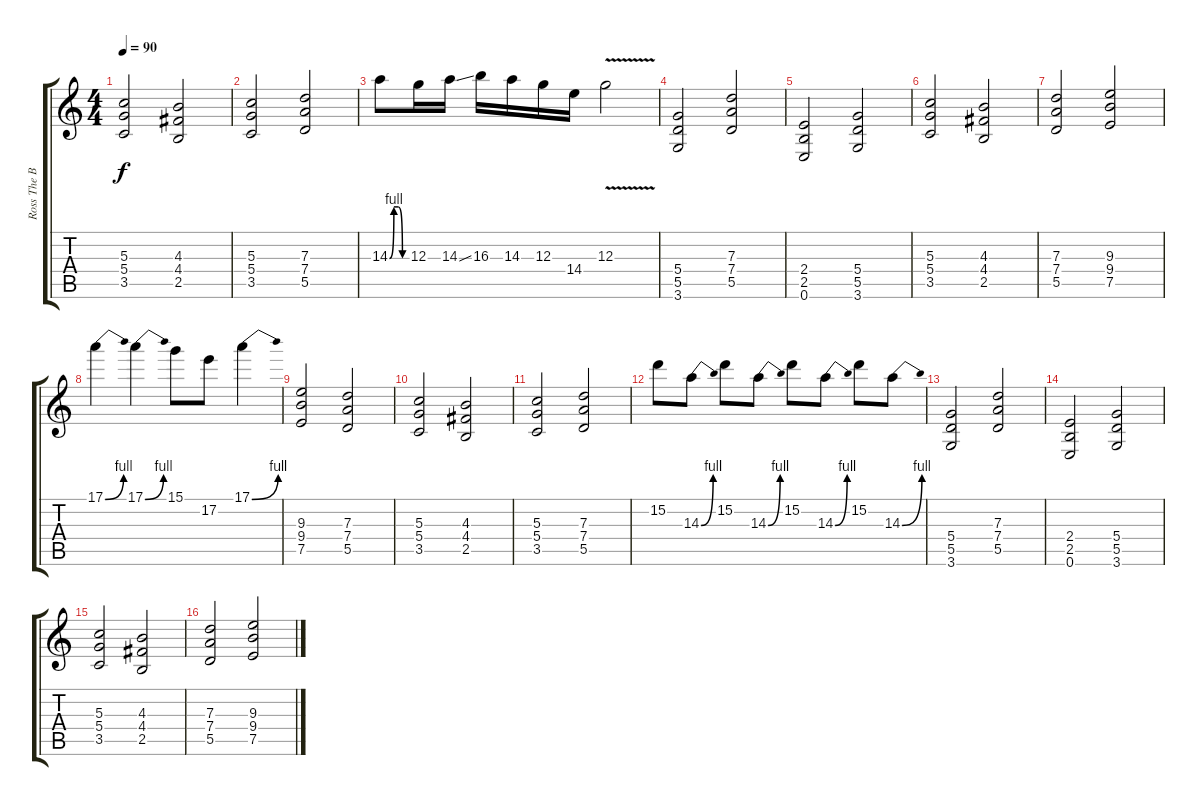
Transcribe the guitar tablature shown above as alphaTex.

\track ("Ross The Boss-Lead" "Ross The B") {instrument distortionguitar}
\staff {score tabs}
\tuning (E4 B3 G3 D3 A2 E2) {hide}
\ts (4 4)
\tempo 90
\clef g2
\ks c
(5.3 5.4 3.5).2{dy f} (4.3 4.4 2.5).2 |
(5.3 5.4 3.5).2 (7.3 7.4 5.5).2 |
14.3{be (custom 0 0 15 4 30 4 45 0 60 0)}.8 12.3.16 14.3{ss}.16 16.3.16 14.3.16 12.3.16 14.4.16 12.3{v}.2 |
(5.4 5.5 3.6).2 (7.3 7.4 5.5).2 |
(2.4 2.5 0.6).2 (5.4 5.5 3.6).2 |
(5.3 5.4 3.5).2 (4.3 4.4 2.5).2 |
(7.3 7.4 5.5).2 (9.3 9.4 7.5).2 |
17.1{be (bend 0 0 60 4)}.4 17.1{be (bend 0 0 60 4)}.4 15.1.8 17.2.8 17.1{be (bend 0 0 60 4)}.4 |
(9.3 9.4 7.5).2 (7.3 7.4 5.5).2 |
(5.3 5.4 3.5).2 (4.3 4.4 2.5).2 |
(5.3 5.4 3.5).2 (7.3 7.4 5.5).2 |
15.2.8 14.3{be (bend 0 0 60 4)}.8 15.2.8 14.3{be (bend 0 0 60 4)}.8 15.2.8 14.3{be (bend 0 0 60 4)}.8 15.2.8 14.3{be (bend 0 0 60 4)}.8 |
(5.4 5.5 3.6).2 (7.3 7.4 5.5).2 |
(2.4 2.5 0.6).2 (5.4 5.5 3.6).2 |
(5.3 5.4 3.5).2 (4.3 4.4 2.5).2 |
(7.3 7.4 5.5).2 (9.3 9.4 7.5).2
